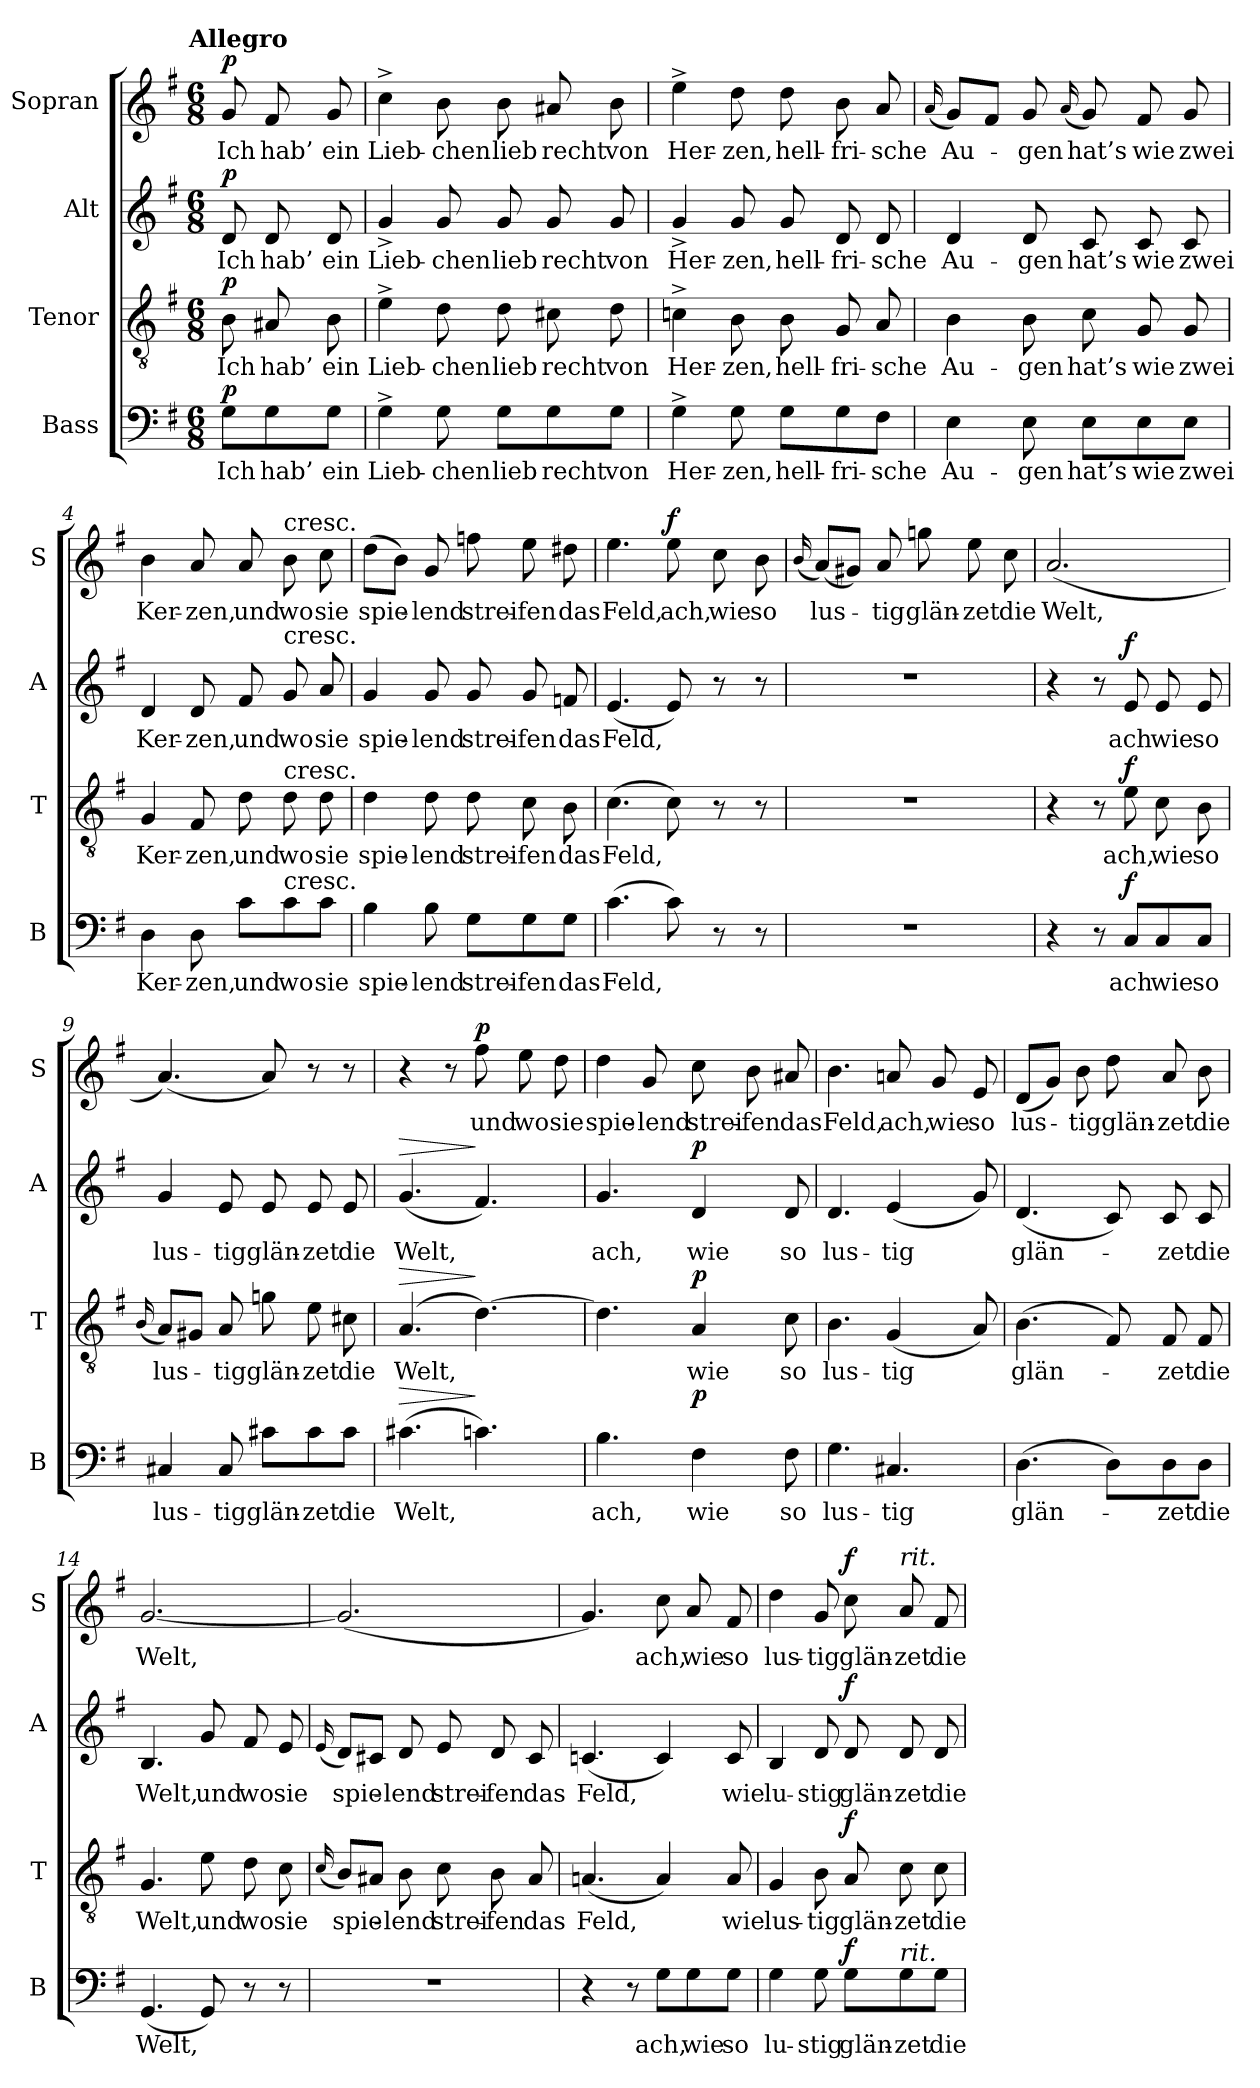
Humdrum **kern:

**kern	**text	**dynam	**kern	**text	**dynam	**kern	**text	**dynam	**kern	**text	**dynam
*part4	*part4	*part4	*part3	*part3	*part3	*part2	*part2	*part2	*part1	*part1	*part1
*staff4	*staff4	*staff4	*staff3	*staff3	*staff3	*staff2	*staff2	*staff2	*staff1	*staff1	*staff1
*I"Bass	*	*	*I"Tenor	*	*	*I"Alt	*	*	*I"Sopran	*	*
*I'B	*	*	*I'T	*	*	*I'A	*	*	*I'S	*	*
*clefF4	*	*	*clefGv2	*	*	*clefG2	*	*	*clefG2	*	*
*k[f#]	*	*	*k[f#]	*	*	*k[f#]	*	*	*k[f#]	*	*
*G:	*	*	*G:	*	*	*G:	*	*	*G:	*	*
!!LO:TX:omd:t=Allegro
*M6/8	*	*	*M6/8	*	*	*M6/8	*	*	*M6/8	*	*
*MM120	*	*	*MM120	*	*	*MM120	*	*	*MM120	*	*
=	=	=	=	=	=	=	=	=	=	=	=
!	!	!LO:DY:a	!	!	!LO:DY:a	!	!	!LO:DY:a	!	!	!LO:DY:a
8G\L	Ich	p	8B	Ich	p	8d	Ich	p	8g	Ich	p
8G\	hab’	.	8A#X	hab’	.	8d	hab’	.	8f#	hab’	.
8G\J	ein	.	8B	ein	.	8d	ein	.	8g	ein	.
=1	=1	=1	=1	=1	=1	=1	=1	=1	=1	=1	=1
4G^	Lieb-	.	4e^	Lieb-	.	4g^	Lieb-	.	4cc^	Lieb-	.
8G	-chen	.	8d	-chen	.	8g	-chen	.	8b	-chen	.
8G\L	lieb	.	8d	lieb	.	8g	lieb	.	8b	lieb	.
8G\	recht	.	8c#X	recht	.	8g	recht	.	8a#X	recht	.
8G\J	von	.	8d	von	.	8g	von	.	8b	von	.
=2	=2	=2	=2	=2	=2	=2	=2	=2	=2	=2	=2
4G^	Her-	.	4cn^	Her-	.	4g^	Her-	.	4ee^	Her-	.
8G	-zen,	.	8B	-zen,	.	8g	-zen,	.	8dd	-zen,	.
8G\L	hell-	.	8B	hell-	.	8g	hell-	.	8dd	hell-	.
8G\	-fri-	.	8G	-fri-	.	8d	-fri-	.	8b	-fri-	.
8F#\J	-sche	.	8A	-sche	.	8d	-sche	.	8a	-sche	.
=3	=3	=3	=3	=3	=3	=3	=3	=3	=3	=3	=3
.	.	.	.	.	.	.	.	.	(16qqa/	.	.
4E	Au-	.	4B	Au-	.	4d	Au-	.	8gL)	Au-	.
.	.	.	.	.	.	.	.	.	8f#J	.	.
8E	-gen	.	8B	-gen	.	8d	-gen	.	8g	-gen	.
.	.	.	.	.	.	.	.	.	(16qqa/	.	.
8E\L	hat’s	.	8c	hat’s	.	8c	hat’s	.	8g)	hat’s	.
8E\	wie	.	8G	wie	.	8c	wie	.	8f#	wie	.
8E\J	zwei	.	8G	zwei	.	8c	zwei	.	8g	zwei	.
=4	=4	=4	=4	=4	=4	=4	=4	=4	=4	=4	=4
4D	Ker-	.	4G	Ker-	.	4d	Ker-	.	4b	Ker-	.
8D	-zen,	.	8F#	-zen,	.	8d	-zen,	.	8a	-zen,	.
8c\L	und	.	8d	und	.	8f#	und	.	8a	und	.
!	!	!	!	!	!	!	!	!	!LO:TX:a:t=cresc.	!	!
!	!	!	!	!	!	!LO:TX:a:t=cresc.	!	!	!	!	!
!	!	!	!LO:TX:a:t=cresc.	!	!	!	!	!	!	!	!
!LO:TX:a:t=cresc.	!	!	!	!	!	!	!	!	!	!	!
8c\	wo	.	8d	wo	.	8g	wo	.	8b	wo	.
8c\J	sie	.	8d	sie	.	8a	sie	.	8cc	sie	.
=5	=5	=5	=5	=5	=5	=5	=5	=5	=5	=5	=5
4B	spie-	.	4d	spie-	.	4g	spie-	.	(8ddL	spie-	.
.	.	.	.	.	.	.	.	.	8bJ)	.	.
8B	-lend	.	8d	-lend	.	8g	-lend	.	8g	-lend	.
8G\L	strei-	.	8d	strei-	.	8g	strei-	.	8ffn	strei-	.
8G\	-fen	.	8c	-fen	.	8g	-fen	.	8ee	-fen	.
8G\J	das	.	8B	das	.	8fn	das	.	8dd#X	das	.
=6	=6	=6	=6	=6	=6	=6	=6	=6	=6	=6	=6
(4.c	Feld,	.	(4.c	Feld,	.	(4.e	Feld,	.	4.ee	Feld,	.
!	!	!	!	!	!	!	!	!	!	!	!LO:DY:a
8c)	.	.	8c)	.	.	8e)	.	.	8ee	ach,	f
8r	.	.	8r	.	.	8r	.	.	8cc	wie	.
8r	.	.	8r	.	.	8r	.	.	8b	so	.
=7	=7	=7	=7	=7	=7	=7	=7	=7	=7	=7	=7
.	.	.	.	.	.	.	.	.	(16qqb/	.	.
2.r	.	.	2.r	.	.	2.r	.	.	(8aL)	lus-	.
.	.	.	.	.	.	.	.	.	8g#XJ)	.	.
.	.	.	.	.	.	.	.	.	8a	-tig	.
.	.	.	.	.	.	.	.	.	8ggn	glän-	.
.	.	.	.	.	.	.	.	.	8ee	-zet	.
.	.	.	.	.	.	.	.	.	8cc	die	.
=8	=8	=8	=8	=8	=8	=8	=8	=8	=8	=8	=8
4r	.	.	4r	.	.	4r	.	.	(2.a	Welt,	.
8r	.	.	8r	.	.	8r	.	.	.	.	.
!	!	!LO:DY:a	!	!	!LO:DY:a	!	!	!LO:DY:a	!	!	!
8C/L	ach	f	8e	ach,	f	8e	ach	f	.	.	.
8C/	wie	.	8c	wie	.	8e	wie	.	.	.	.
8C/J	so	.	8B	so	.	8e	so	.	.	.	.
=9	=9	=9	=9	=9	=9	=9	=9	=9	=9	=9	=9
.	.	.	(16qqB/	.	.	.	.	.	.	.	.
4C#X	lus-	.	8AL)	lus-	.	4g	lus-	.	(4.a)	.	.
.	.	.	8G#XJ	.	.	.	.	.	.	.	.
8C#	-tig	.	8A	-tig	.	8e	-tig	.	.	.	.
8c#X\L	glän-	.	8gn	glän-	.	8e	glän-	.	8a)	.	.
8c#\	-zet	.	8e	-zet	.	8e	-zet	.	8r	.	.
8c#\J	die	.	8c#X	die	.	8e	die	.	8r	.	.
=10	=10	=10	=10	=10	=10	=10	=10	=10	=10	=10	=10
!	!	!LO:HP:a	!	!	!LO:HP:a	!	!	!LO:HP:a	!	!	!
(4.c#X	Welt,	>	(4.A	Welt,	>	(4.g	Welt,	>	4r	.	.
.	.	.	.	.	.	.	.	.	8r	.	.
!	!	!	!	!	!	!	!	!	!	!	!LO:DY:a
4.cn)	.	]	[4.d)	.	]	4.f#)	.	]	8ff#	und	p
.	.	.	.	.	.	.	.	.	8ee	wo	.
.	.	.	.	.	.	.	.	.	8dd	sie	.
=11	=11	=11	=11	=11	=11	=11	=11	=11	=11	=11	=11
4.B	ach,	.	4.d]	.	.	4.g	ach,	.	4dd	spie-	.
.	.	.	.	.	.	.	.	.	8g	-lend	.
!	!	!LO:DY:a	!	!	!LO:DY:a	!	!	!LO:DY:a	!	!	!
4F#	wie	p	4A	wie	p	4d	wie	p	8cc	strei-	.
.	.	.	.	.	.	.	.	.	8b	-fen	.
8F#	so	.	8c	so	.	8d	so	.	8a#X	das	.
=12	=12	=12	=12	=12	=12	=12	=12	=12	=12	=12	=12
4.G	lus-	.	4.B	lus-	.	4.d	lus-	.	4.b	Feld,	.
4.C#X	-tig	.	(4G	-tig	.	(4e	-tig	.	8an	ach,	.
.	.	.	.	.	.	.	.	.	8g	wie	.
.	.	.	8A)	.	.	8g)	.	.	8e	so	.
=13	=13	=13	=13	=13	=13	=13	=13	=13	=13	=13	=13
(4.D	glän-	.	(4.B	glän-	.	(4.d	glän-	.	(8dL	lus-	.
.	.	.	.	.	.	.	.	.	8gJ)	.	.
.	.	.	.	.	.	.	.	.	8b	-tig	.
8D\L)	.	.	8F#)	.	.	8c)	.	.	8dd	glän-	.
8D\	-zet	.	8F#	-zet	.	8c	-zet	.	8a	-zet	.
8D\J	die	.	8F#	die	.	8c	die	.	8b	die	.
=14	=14	=14	=14	=14	=14	=14	=14	=14	=14	=14	=14
(4.GG	Welt,	.	4.G	Welt,	.	4.B	Welt,	.	[2.g	Welt,	.
8GG)	.	.	8e	und	.	8g	und	.	.	.	.
8r	.	.	8d	wo	.	8f#	wo	.	.	.	.
8r	.	.	8c	sie	.	8e	sie	.	.	.	.
=15	=15	=15	=15	=15	=15	=15	=15	=15	=15	=15	=15
.	.	.	(16qqc/	.	.	(16qqe/	.	.	.	.	.
2.r	.	.	8BL)	spie-	.	8dL)	spie-	.	(2.g]	.	.
.	.	.	8A#XJ	.	.	8c#XJ	.	.	.	.	.
.	.	.	8B	-lend	.	8d	-lend	.	.	.	.
.	.	.	8c	strei-	.	8e	strei-	.	.	.	.
.	.	.	8B	-fen	.	8d	-fen	.	.	.	.
.	.	.	8A#	das	.	8c#	das	.	.	.	.
=16	=16	=16	=16	=16	=16	=16	=16	=16	=16	=16	=16
4r	.	.	(4.An	Feld,	.	(4.cn	Feld,	.	4.g)	.	.
8r	.	.	.	.	.	.	.	.	.	.	.
8G\L	ach,	.	4A)	.	.	4c)	.	.	8cc	ach,	.
8G\	wie	.	.	.	.	.	.	.	8a	wie	.
8G\J	so	.	8A	wie	.	8c	wie	.	8f#	so	.
=17	=17	=17	=17	=17	=17	=17	=17	=17	=17	=17	=17
4G	lu-	.	4G	lus-	.	4B	lu-	.	4dd	lus-	.
8G	-stig	.	8B	-tig	.	8d	-stig	.	8g	-tig	.
!	!	!LO:DY:a	!	!	!LO:DY:a	!	!	!LO:DY:a	!	!	!LO:DY:a
8G\L	glän-	f	8A	glän-	f	8d	glän-	f	8cc	glän-	f
!	!	!	!	!	!	!	!	!	!LO:TX:a:i:t=rit.	!	!
!LO:TX:a:i:t=rit.	!	!	!	!	!	!	!	!	!	!	!
8G\	-zet	.	8c	-zet	.	8d	-zet	.	8a	-zet	.
8G\J	die	.	8c	die	.	8d	die	.	8f#	die	.
=	=	=	=	=	=	=	=	=	=	=	=
*-	*-	*-	*-	*-	*-	*-	*-	*-	*-	*-	*-
